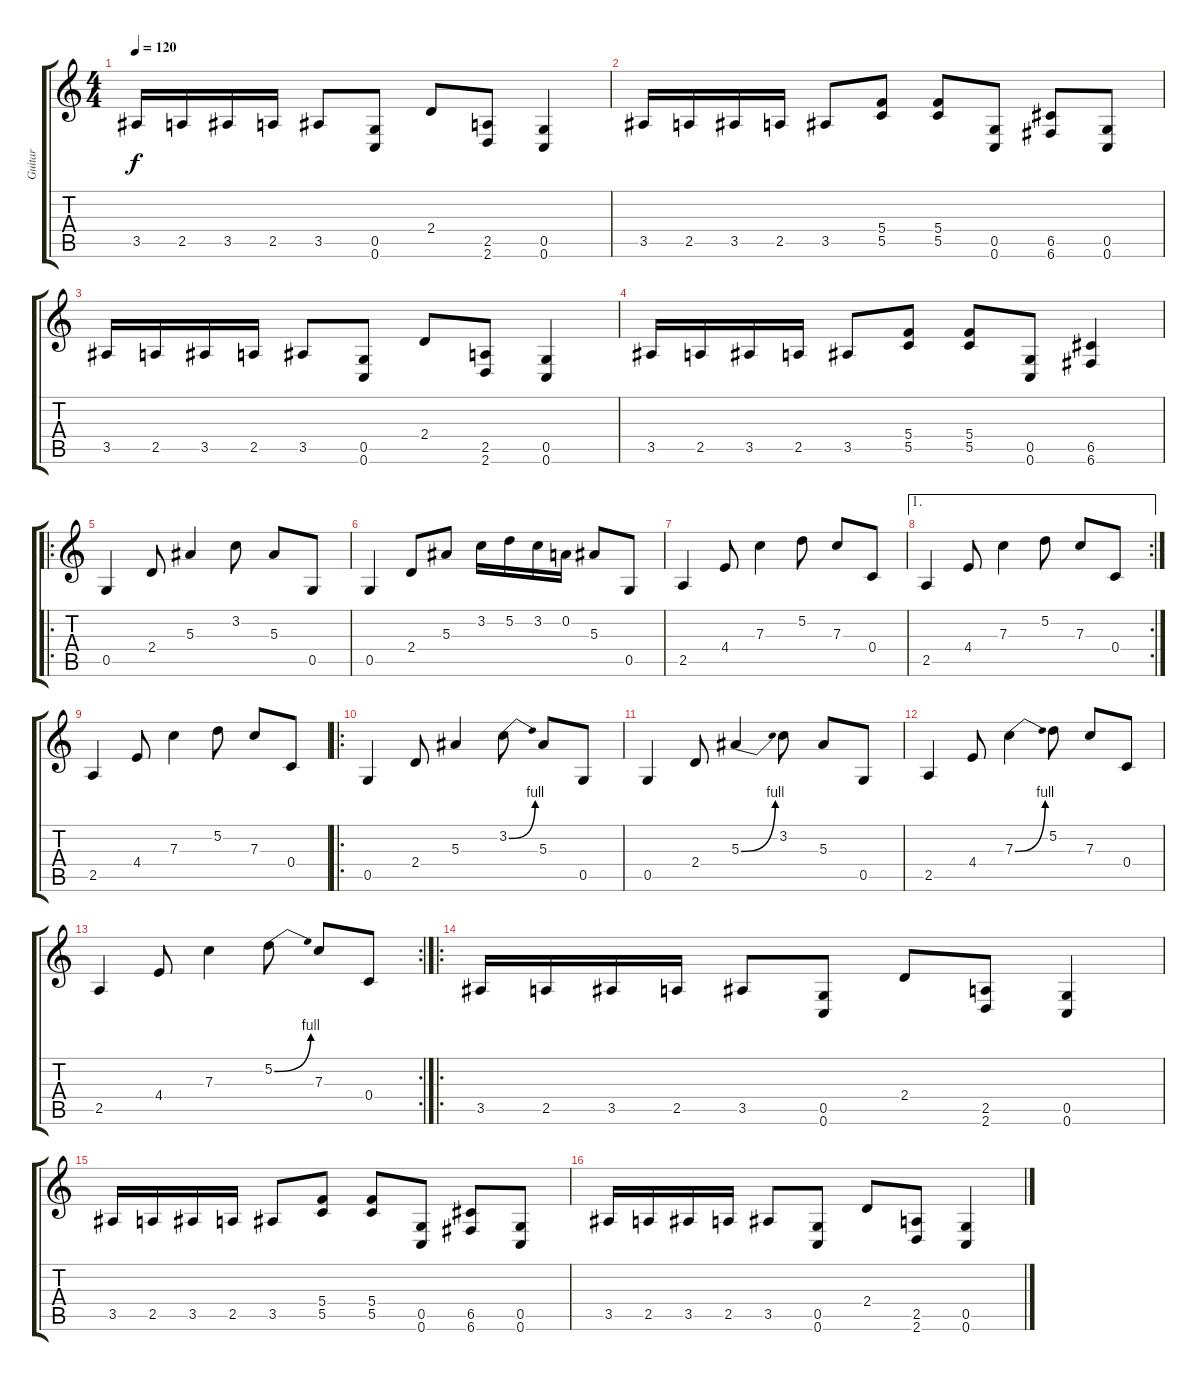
\track ("Guitar" "Guitar") {instrument distortionguitar}
\staff {score tabs}
\tuning (D4 A3 F3 C3 G2 C2) {hide}
\ts (4 4)
\tempo 120
\clef g2
\ks c
3.5.16{dy f instrument distortionguitar} 2.5.16 3.5.16 2.5.16 3.5.8 (0.5 0.6).8 2.4.8 (2.5 2.6).8 (0.5 0.6).4 |
3.5.16 2.5.16 3.5.16 2.5.16 3.5.8 (5.4 5.5).8 (5.4 5.5).8 (0.5 0.6).8 (6.5 6.6).8 (0.5 0.6).8 |
3.5.16 2.5.16 3.5.16 2.5.16 3.5.8 (0.5 0.6).8 2.4.8 (2.5 2.6).8 (0.5 0.6).4 |
3.5.16 2.5.16 3.5.16 2.5.16 3.5.8 (5.4 5.5).8 (5.4 5.5).8 (0.5 0.6).8 (6.5 6.6).4 |
\ro
0.5.4 2.4.8 5.3.4 3.2.8 5.3.8 0.5.8 |
0.5.4 2.4.8 5.3.8 3.2.16 5.2.16 3.2.16 0.2.16 5.3.8 0.5.8 |
2.5.4 4.4.8 7.3.4 5.2.8 7.3.8 0.4.8 |
\ae 1
\rc 2
2.5.4 4.4.8 7.3.4 5.2.8 7.3.8 0.4.8 |
2.5.4 4.4.8 7.3.4 5.2.8 7.3.8 0.4.8 |
\ro
0.5.4{instrument electricguitarjazz} 2.4.8 5.3.4 3.2{be (bend 0 0 60 4)}.8 5.3.8 0.5.8 |
0.5.4 2.4.8 5.3{be (bend 0 0 60 4)}.4 3.2.8 5.3.8 0.5.8 |
2.5.4 4.4.8 7.3{be (bend 0 0 60 4)}.4 5.2.8 7.3.8 0.4.8 |
\rc 2
2.5.4 4.4.8 7.3.4 5.2{be (bend 0 0 60 4)}.8 7.3.8 0.4.8 |
\ro
3.5.16{instrument distortionguitar} 2.5.16 3.5.16 2.5.16 3.5.8 (0.5 0.6).8 2.4.8 (2.5 2.6).8 (0.5 0.6).4 |
3.5.16 2.5.16 3.5.16 2.5.16 3.5.8 (5.4 5.5).8 (5.4 5.5).8 (0.5 0.6).8 (6.5 6.6).8 (0.5 0.6).8 |
3.5.16 2.5.16 3.5.16 2.5.16 3.5.8 (0.5 0.6).8 2.4.8 (2.5 2.6).8 (0.5 0.6).4
